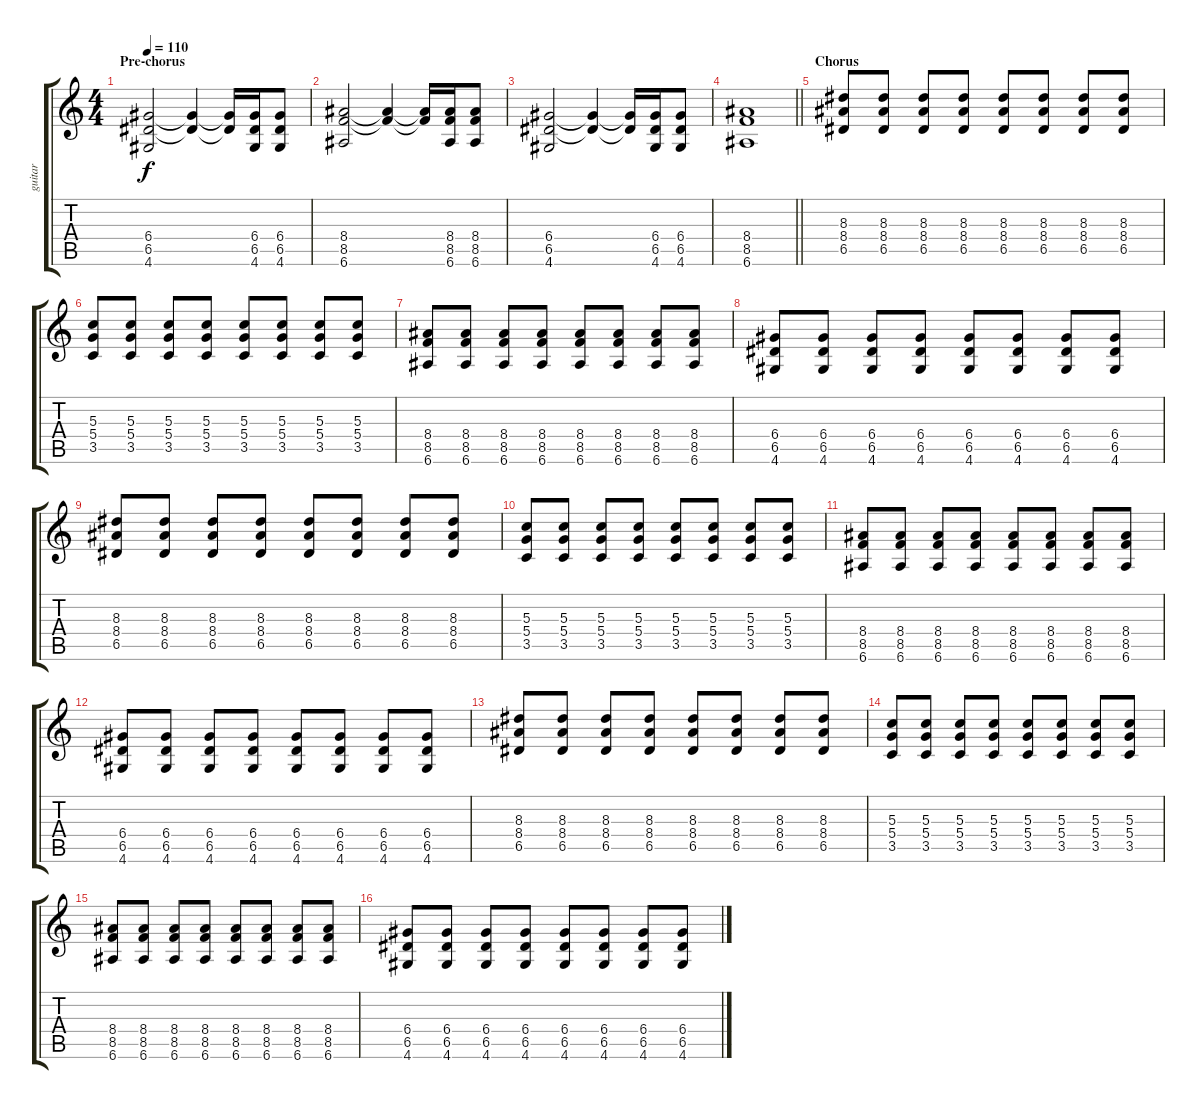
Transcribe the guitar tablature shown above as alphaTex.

\track ("guitar" "guitar") {instrument electricguitarclean}
\staff {score tabs}
\tuning (E4 B3 G3 D3 A2 E2) {hide}
\ts (4 4)
\section ("" "Pre-chorus")
\tempo 110
\clef g2
\ks c
(6.4 6.5 4.6).2{dy f} (6.4{t} 6.5{t}).4 (6.4{t} 6.5{t}).16 (6.4 6.5 4.6).16 (6.4 6.5 4.6).8 |
(8.4 8.5 6.6).2 (8.4{t} 8.5{t}).4 (8.4{t} 8.5{t}).16 (8.4 8.5 6.6).16 (8.4 8.5 6.6).8 |
(6.4 6.5 4.6).2 (6.4{t} 6.5{t}).4 (6.4{t} 6.5{t}).16 (6.4 6.5 4.6).16 (6.4 6.5 4.6).8 |
\barLineRight lightlight
(8.4 8.5 6.6).1 |
\section ("" "Chorus")
(8.3 8.4 6.5).8{instrument distortionguitar} (8.3 8.4 6.5).8{instrument distortionguitar} (8.3 8.4 6.5).8{instrument distortionguitar} (8.3 8.4 6.5).8{instrument distortionguitar} (8.3 8.4 6.5).8{instrument distortionguitar} (8.3 8.4 6.5).8{instrument distortionguitar} (8.3 8.4 6.5).8{instrument distortionguitar} (8.3 8.4 6.5).8{instrument distortionguitar} |
(5.3 5.4 3.5).8{instrument distortionguitar} (5.3 5.4 3.5).8{instrument distortionguitar} (5.3 5.4 3.5).8{instrument distortionguitar} (5.3 5.4 3.5).8{instrument distortionguitar} (5.3 5.4 3.5).8{instrument distortionguitar} (5.3 5.4 3.5).8{instrument distortionguitar} (5.3 5.4 3.5).8{instrument distortionguitar} (5.3 5.4 3.5).8{instrument distortionguitar} |
(8.4 8.5 6.6).8{instrument distortionguitar} (8.4 8.5 6.6).8{instrument distortionguitar} (8.4 8.5 6.6).8{instrument distortionguitar} (8.4 8.5 6.6).8{instrument distortionguitar} (8.4 8.5 6.6).8{instrument distortionguitar} (8.4 8.5 6.6).8{instrument distortionguitar} (8.4 8.5 6.6).8{instrument distortionguitar} (8.4 8.5 6.6).8{instrument distortionguitar} |
(6.4 6.5 4.6).8{instrument distortionguitar} (6.4 6.5 4.6).8{instrument distortionguitar} (6.4 6.5 4.6).8{instrument distortionguitar} (6.4 6.5 4.6).8{instrument distortionguitar} (6.4 6.5 4.6).8{instrument distortionguitar} (6.4 6.5 4.6).8{instrument distortionguitar} (6.4 6.5 4.6).8{instrument distortionguitar} (6.4 6.5 4.6).8{instrument distortionguitar} |
(8.3 8.4 6.5).8{instrument distortionguitar} (8.3 8.4 6.5).8{instrument distortionguitar} (8.3 8.4 6.5).8{instrument distortionguitar} (8.3 8.4 6.5).8{instrument distortionguitar} (8.3 8.4 6.5).8{instrument distortionguitar} (8.3 8.4 6.5).8{instrument distortionguitar} (8.3 8.4 6.5).8{instrument distortionguitar} (8.3 8.4 6.5).8{instrument distortionguitar} |
(5.3 5.4 3.5).8{instrument distortionguitar} (5.3 5.4 3.5).8{instrument distortionguitar} (5.3 5.4 3.5).8{instrument distortionguitar} (5.3 5.4 3.5).8{instrument distortionguitar} (5.3 5.4 3.5).8{instrument distortionguitar} (5.3 5.4 3.5).8{instrument distortionguitar} (5.3 5.4 3.5).8{instrument distortionguitar} (5.3 5.4 3.5).8{instrument distortionguitar} |
(8.4 8.5 6.6).8{instrument distortionguitar} (8.4 8.5 6.6).8{instrument distortionguitar} (8.4 8.5 6.6).8{instrument distortionguitar} (8.4 8.5 6.6).8{instrument distortionguitar} (8.4 8.5 6.6).8{instrument distortionguitar} (8.4 8.5 6.6).8{instrument distortionguitar} (8.4 8.5 6.6).8{instrument distortionguitar} (8.4 8.5 6.6).8{instrument distortionguitar} |
(6.4 6.5 4.6).8{instrument distortionguitar} (6.4 6.5 4.6).8{instrument distortionguitar} (6.4 6.5 4.6).8{instrument distortionguitar} (6.4 6.5 4.6).8{instrument distortionguitar} (6.4 6.5 4.6).8{instrument distortionguitar} (6.4 6.5 4.6).8{instrument distortionguitar} (6.4 6.5 4.6).8{instrument distortionguitar} (6.4 6.5 4.6).8{instrument distortionguitar} |
(8.3 8.4 6.5).8{instrument distortionguitar} (8.3 8.4 6.5).8{instrument distortionguitar} (8.3 8.4 6.5).8{instrument distortionguitar} (8.3 8.4 6.5).8{instrument distortionguitar} (8.3 8.4 6.5).8{instrument distortionguitar} (8.3 8.4 6.5).8{instrument distortionguitar} (8.3 8.4 6.5).8{instrument distortionguitar} (8.3 8.4 6.5).8{instrument distortionguitar} |
(5.3 5.4 3.5).8{instrument distortionguitar} (5.3 5.4 3.5).8{instrument distortionguitar} (5.3 5.4 3.5).8{instrument distortionguitar} (5.3 5.4 3.5).8{instrument distortionguitar} (5.3 5.4 3.5).8{instrument distortionguitar} (5.3 5.4 3.5).8{instrument distortionguitar} (5.3 5.4 3.5).8{instrument distortionguitar} (5.3 5.4 3.5).8{instrument distortionguitar} |
(8.4 8.5 6.6).8{instrument distortionguitar} (8.4 8.5 6.6).8{instrument distortionguitar} (8.4 8.5 6.6).8{instrument distortionguitar} (8.4 8.5 6.6).8{instrument distortionguitar} (8.4 8.5 6.6).8{instrument distortionguitar} (8.4 8.5 6.6).8{instrument distortionguitar} (8.4 8.5 6.6).8{instrument distortionguitar} (8.4 8.5 6.6).8{instrument distortionguitar} |
(6.4 6.5 4.6).8{instrument distortionguitar} (6.4 6.5 4.6).8{instrument distortionguitar} (6.4 6.5 4.6).8{instrument distortionguitar} (6.4 6.5 4.6).8{instrument distortionguitar} (6.4 6.5 4.6).8{instrument distortionguitar} (6.4 6.5 4.6).8{instrument distortionguitar} (6.4 6.5 4.6).8{instrument distortionguitar} (6.4 6.5 4.6).8{instrument distortionguitar}
